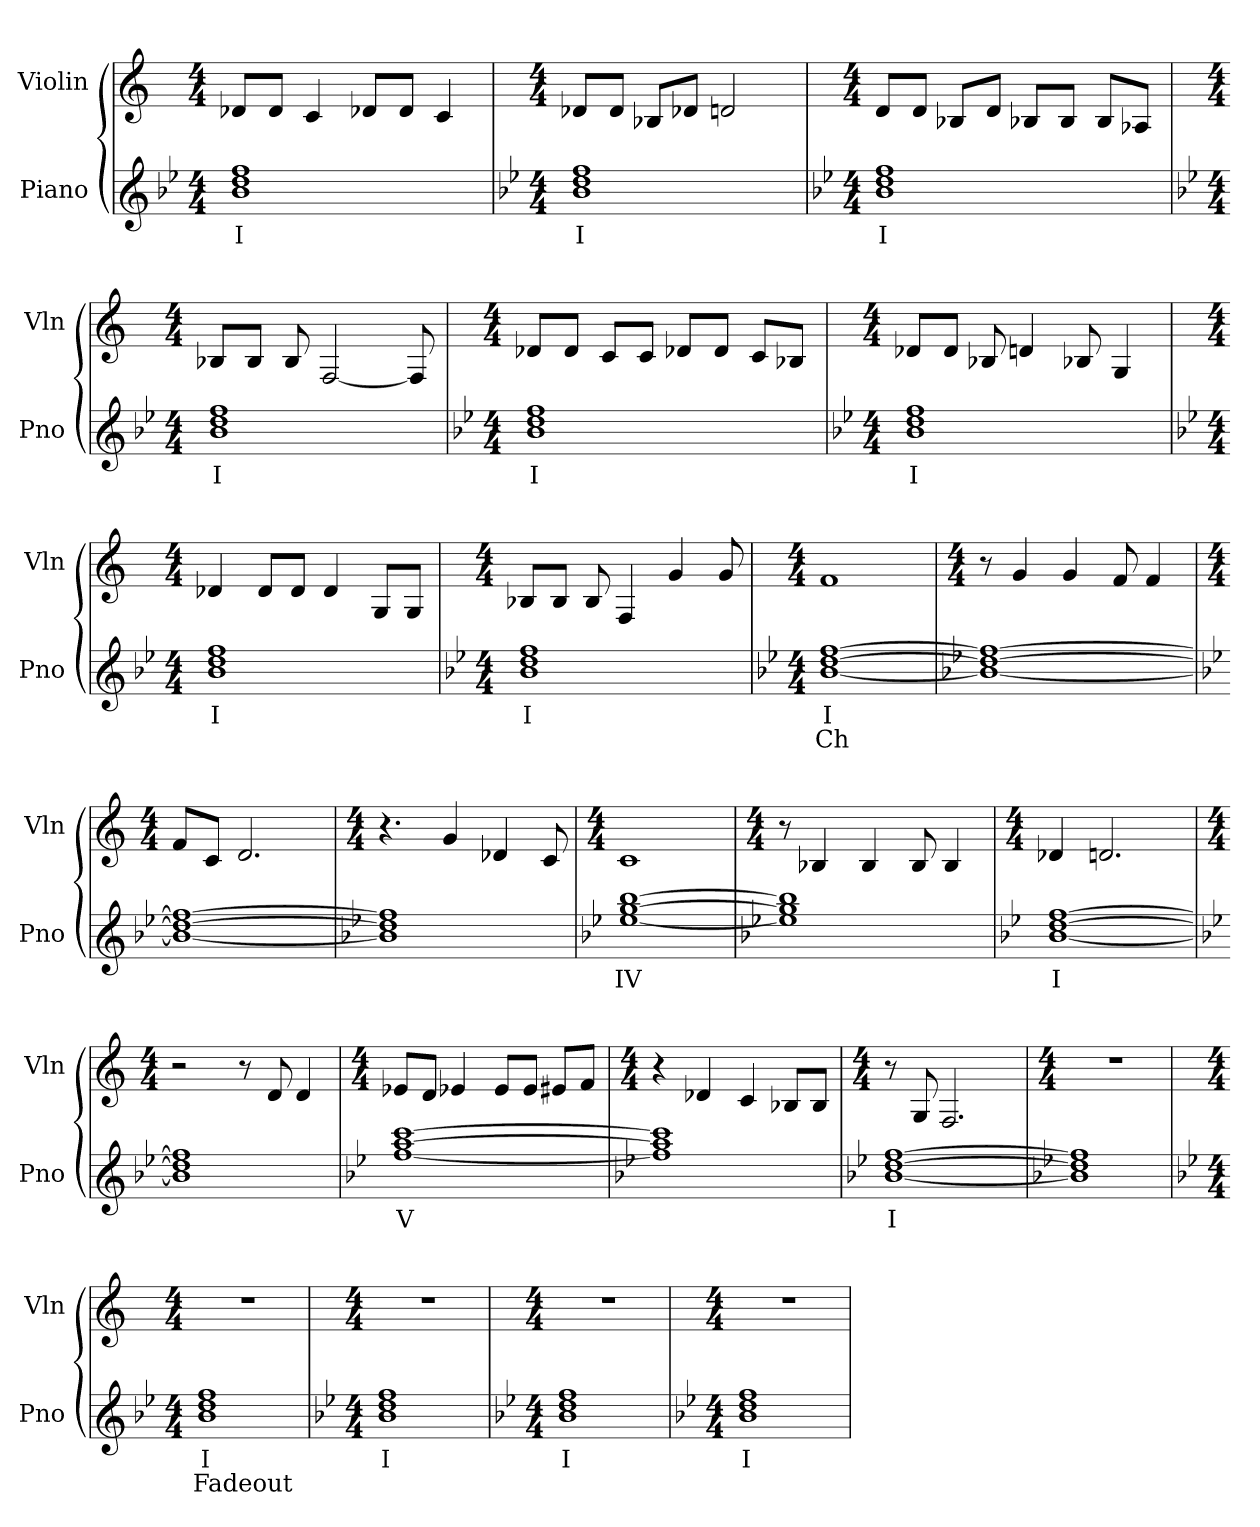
**kern	**text	**text	**kern
*part2	*part2	*part2	*part1
*staff2	*staff2	*staff2	*staff1
*I"Piano	*	*	*I"Violin
*I'Pno	*	*	*I'Vln
*k[b-e-]	*	*	*
*B-:	*	*	*
*M4/4	*	*	*M4/4
=	=	=	=
1b- 1dd 1ff	I	.	8d-XL
.	.	.	8d-J
.	.	.	4c
.	.	.	8d-XL
.	.	.	8d-J
.	.	.	4c
=	=	=	=
*k[b-e-]	*	*	*
*B-:	*	*	*
*M4/4	*	*	*M4/4
1b- 1dd 1ff	I	.	8d-XL
.	.	.	8d-J
.	.	.	8B-XL
.	.	.	8d-XJ
.	.	.	2dn
=	=	=	=
*k[b-e-]	*	*	*
*B-:	*	*	*
*M4/4	*	*	*M4/4
1b- 1dd 1ff	I	.	8dL
.	.	.	8dJ
.	.	.	8B-XL
.	.	.	8dJ
.	.	.	8B-XL
.	.	.	8B-J
.	.	.	8B-L
.	.	.	8A-XJ
=	=	=	=
*k[b-e-]	*	*	*
*B-:	*	*	*
*M4/4	*	*	*M4/4
1b- 1dd 1ff	I	.	8B-XL
.	.	.	8B-J
.	.	.	8B-
.	.	.	[2F
.	.	.	8F]
=	=	=	=
*k[b-e-]	*	*	*
*B-:	*	*	*
*M4/4	*	*	*M4/4
1b- 1dd 1ff	I	.	8d-XL
.	.	.	8d-J
.	.	.	8cL
.	.	.	8cJ
.	.	.	8d-XL
.	.	.	8d-J
.	.	.	8cL
.	.	.	8B-XJ
=	=	=	=
*k[b-e-]	*	*	*
*B-:	*	*	*
*M4/4	*	*	*M4/4
1b- 1dd 1ff	I	.	8d-XL
.	.	.	8d-J
.	.	.	8B-X
.	.	.	4dn
.	.	.	8B-X
.	.	.	4G
=	=	=	=
*k[b-e-]	*	*	*
*B-:	*	*	*
*M4/4	*	*	*M4/4
1b- 1dd 1ff	I	.	4d-X
.	.	.	8d-L
.	.	.	8d-J
.	.	.	4d-
.	.	.	8GL
.	.	.	8GJ
=	=	=	=
*k[b-e-]	*	*	*
*B-:	*	*	*
*M4/4	*	*	*M4/4
1b- 1dd 1ff	I	.	8B-XL
.	.	.	8B-J
.	.	.	8B-
.	.	.	4F
.	.	.	4g
.	.	.	8g
=	=	=	=
*k[b-e-]	*	*	*
*B-:	*	*	*
*M4/4	*	*	*M4/4
[1b- [1dd [1ff	I	Ch	1f
=	=	=	=
*k[b-e-]	*	*	*
*B-:	*	*	*
*	*	*	*M4/4
1b-_ 1dd_ 1ff_	.	.	8r
.	.	.	4g
.	.	.	4g
.	.	.	8f
.	.	.	4f
=	=	=	=
*k[b-e-]	*	*	*
*B-:	*	*	*
*	*	*	*M4/4
1b-_ 1dd_ 1ff_	.	.	8fL
.	.	.	8cJ
.	.	.	2.d
=	=	=	=
*k[b-e-]	*	*	*
*B-:	*	*	*
*	*	*	*M4/4
1b-] 1dd] 1ff]	.	.	4.r
.	.	.	4g
.	.	.	4d-X
.	.	.	8c
=	=	=	=
*k[b-e-]	*	*	*
*B-:	*	*	*
*	*	*	*M4/4
[1ee- [1gg [1bb-	IV	.	1c
=	=	=	=
*k[b-e-]	*	*	*
*B-:	*	*	*
*	*	*	*M4/4
1ee-] 1gg] 1bb-]	.	.	8r
.	.	.	4B-X
.	.	.	4B-
.	.	.	8B-
.	.	.	4B-
=	=	=	=
*k[b-e-]	*	*	*
*B-:	*	*	*
*	*	*	*M4/4
[1b- [1dd [1ff	I	.	4d-X
.	.	.	2.dn
=	=	=	=
*k[b-e-]	*	*	*
*B-:	*	*	*
*	*	*	*M4/4
1b-] 1dd] 1ff]	.	.	2r
.	.	.	8r
.	.	.	8d
.	.	.	4d
=	=	=	=
*k[b-e-]	*	*	*
*B-:	*	*	*
*	*	*	*M4/4
[1ff [1aa [1ccc	V	.	8e-XL
.	.	.	8dJ
.	.	.	4e-X
.	.	.	8e-L
.	.	.	8e-J
.	.	.	8e#XL
.	.	.	8fJ
=	=	=	=
*k[b-e-]	*	*	*
*B-:	*	*	*
*	*	*	*M4/4
1ff] 1aa] 1ccc]	.	.	4r
.	.	.	4d-X
.	.	.	4c
.	.	.	8B-XL
.	.	.	8B-J
=	=	=	=
*k[b-e-]	*	*	*
*B-:	*	*	*
*	*	*	*M4/4
[1b- [1dd [1ff	I	.	8r
.	.	.	8G
.	.	.	2.F
=	=	=	=
*k[b-e-]	*	*	*
*B-:	*	*	*
*	*	*	*M4/4
1b-] 1dd] 1ff]	.	.	1r
=	=	=	=
*k[b-e-]	*	*	*
*B-:	*	*	*
*M4/4	*	*	*M4/4
1b- 1dd 1ff	I	Fadeout	1r
=	=	=	=
*k[b-e-]	*	*	*
*B-:	*	*	*
*M4/4	*	*	*M4/4
1b- 1dd 1ff	I	.	1r
=	=	=	=
*k[b-e-]	*	*	*
*B-:	*	*	*
*M4/4	*	*	*M4/4
1b- 1dd 1ff	I	.	1r
=	=	=	=
*k[b-e-]	*	*	*
*B-:	*	*	*
*M4/4	*	*	*M4/4
1b- 1dd 1ff	I	.	1r
=	=	=	=
*-	*-	*-	*-
